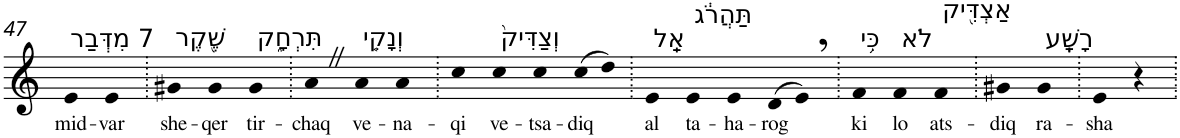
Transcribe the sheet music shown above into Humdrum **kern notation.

**kern	**text
*part1	*part1
*staff1	*staff1
*I"Piano	*
*I'Pno	*
!!LO:PB:g=z
*clefG2	*
*k[]	*
=47	=47
!LO:TX:a:t=7 מִדְּבַר	!
!	!LO:LY:b
4e	mid-
!	!LO:LY:b
4e	-var
=48.	=48.
!LO:TX:a:t=שֶׁ֖קֶר	!
!	!LO:LY:b
4g#X	she-
!	!LO:LY:b
4g#	-qer
!LO:TX:a:t=תִּרְחָ֑ק	!
!	!LO:LY:b
4g#	tir-
=49.	=49.
!	!LO:LY:b
4aZ	-chaq
!LO:TX:a:t=וְנָקִ֤י	!
!	!LO:LY:b
4a	ve-
!	!LO:LY:b
4a	-na-
=50.	=50.
!	!LO:LY:b
4cc	-qi
!LO:TX:a:t=וְצַדִּיק֙	!
!	!LO:LY:b
4cc	ve-
!	!LO:LY:b
4cc	-tsa-
!	!LO:LY:b
(>8cc	-diq
8dd)	.
=51.	=51.
!LO:TX:a:t=אַֽל	!
!	!LO:LY:b
4e	al
!LO:TX:a:t=תַּהֲרֹ֔ג	!
!	!LO:LY:b
4e	ta-
!	!LO:LY:b
4e	-ha-
!	!LO:LY:b
(>8d	-rog
8e,)	.
=52.	=52.
!LO:TX:a:t=כִּ֥י	!
!	!LO:LY:b
4f	ki
!LO:TX:a:t=לֹא	!
!	!LO:LY:b
4f	lo
!LO:TX:a:t=אַצְדִּ֖יק	!
!	!LO:LY:b
4f	ats-
=53.	=53.
!	!LO:LY:b
4g#X	-diq
!LO:TX:a:t=רָשָֽׁע	!
!	!LO:LY:b
4g#	ra-
=54.	=54.
!	!LO:LY:b
4e	-sha
4r	.
=.	=.
*-	*-
